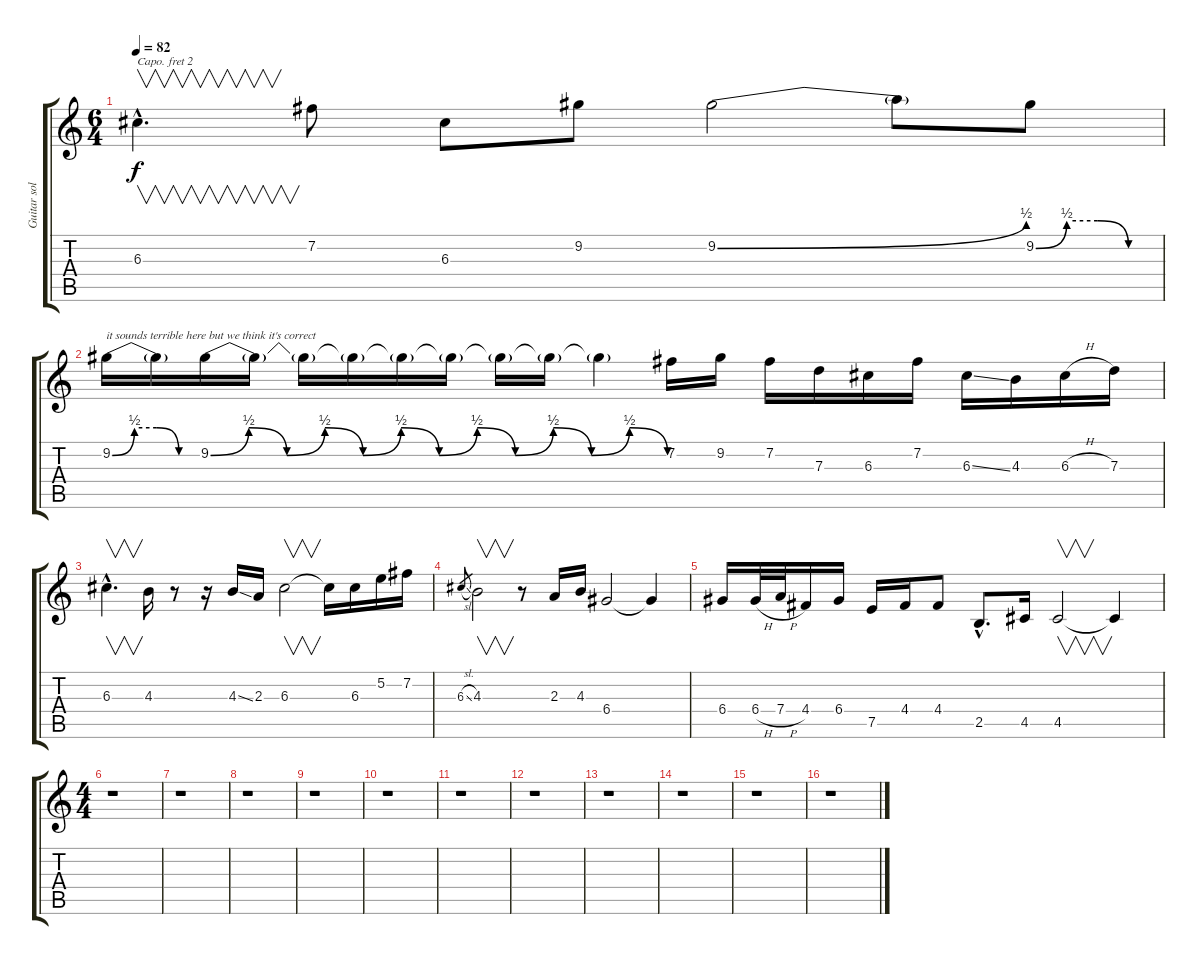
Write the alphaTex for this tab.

\track ("Guitar solo" "Guitar sol") {instrument distortionguitar}
\staff {score tabs}
\capo 2
\tuning (D4 A3 F3 C3 G2 D2) {hide}
\ts (6 4)
\tempo 82
\clef g2
\ks c
6.3{hac}.4{v d dy f} 7.2.8 6.3.8 9.2.8 9.2{be (bend 0 0 60 2)}.2 9.2{t}.8 9.2{be (custom 0 0 15 2 30 2 45 0 60 0)}.8 |
9.2{be (custom 0 0 15 2 30 2 45 0 60 0)}.16{txt "it sounds terrible here but we think it's correct"} 9.2{t}.16 9.2{be (custom 0 0 5 2 10 0 15 2 20 0 25 2 30 0 35 2 40 0 45 2 50 0 55 2 60 0)}.16 9.2{t}.16 9.2{t}.16 9.2{t}.16 9.2{t}.16 9.2{t}.16 9.2{t}.16 9.2{t}.16 9.2{t}.4 7.2.16 9.2.16 7.2.16 7.3.16 6.3.16 7.2.16 6.3{ss}.16 4.3.16 6.3{h}.16 7.3.16 |
6.3{hac}.4{v d} 4.3.16 r.8 r.16 4.3{ss}.16 2.3.16 6.3.2{v} 6.3{t}.16 6.3.16 5.2.16 7.2.16 |
6.3{sl}.8{gr} 4.3.2{v} r.8 2.3.16 4.3.16 6.4.2 6.4{t}.4 |
6.4.16 6.4{h}.32 7.4{h}.32 4.4.16 6.4.16 7.5.16 4.4.16 4.4.8 2.5{hac}.8{d} 4.5.16 4.5.2{v} 4.5{t}.4 |
\ts (4 4)
r.1 |
r.1 |
r.1 |
r.1 |
r.1 |
r.1 |
r.1 |
r.1 |
r.1 |
r.1 |
r.1
